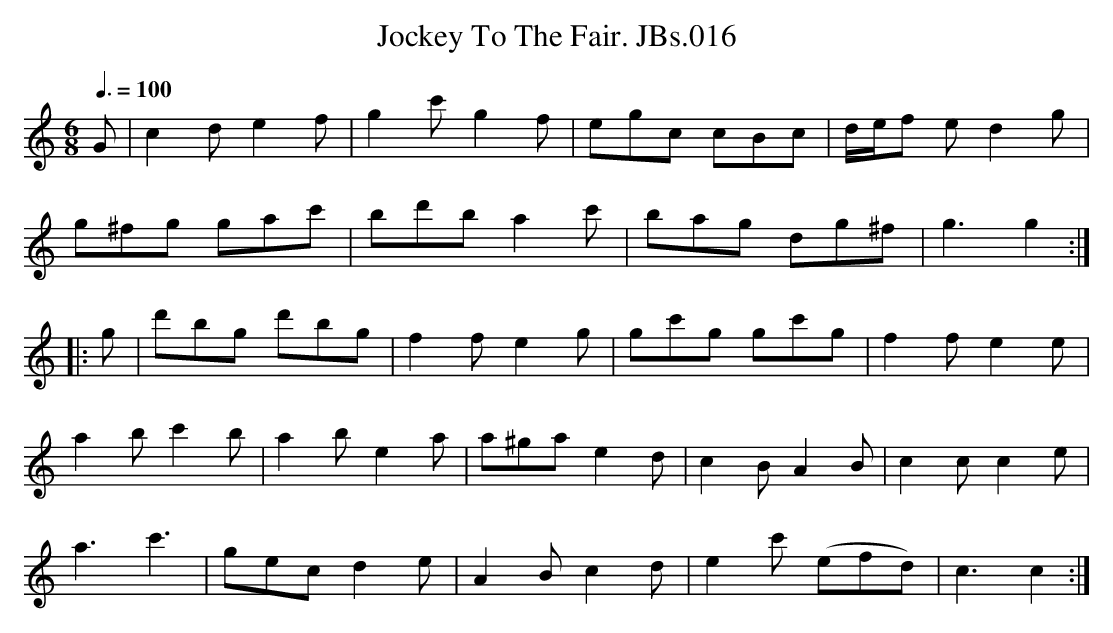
X:1
T:Jockey To The Fair. JBs.016
L:1/8
M:6/8
Q:3/8=100
K:C
G|c2de2f|g2c'g2f|egc cBc|d/e/f ed2g|!
g^fg gac'|bd'b a2c'|bag dg^f|g3g2:|!
|:g|d'bg d'bg|f2fe2g|gc'g gc'g|f2fe2e|!
a2 bc'2b|a2be2a|a^gae2d|c2BA2B|c2cc2e|!
a3c'3|gec d2e|A2Bc2d|e2c' (efd)|c3c2:|
